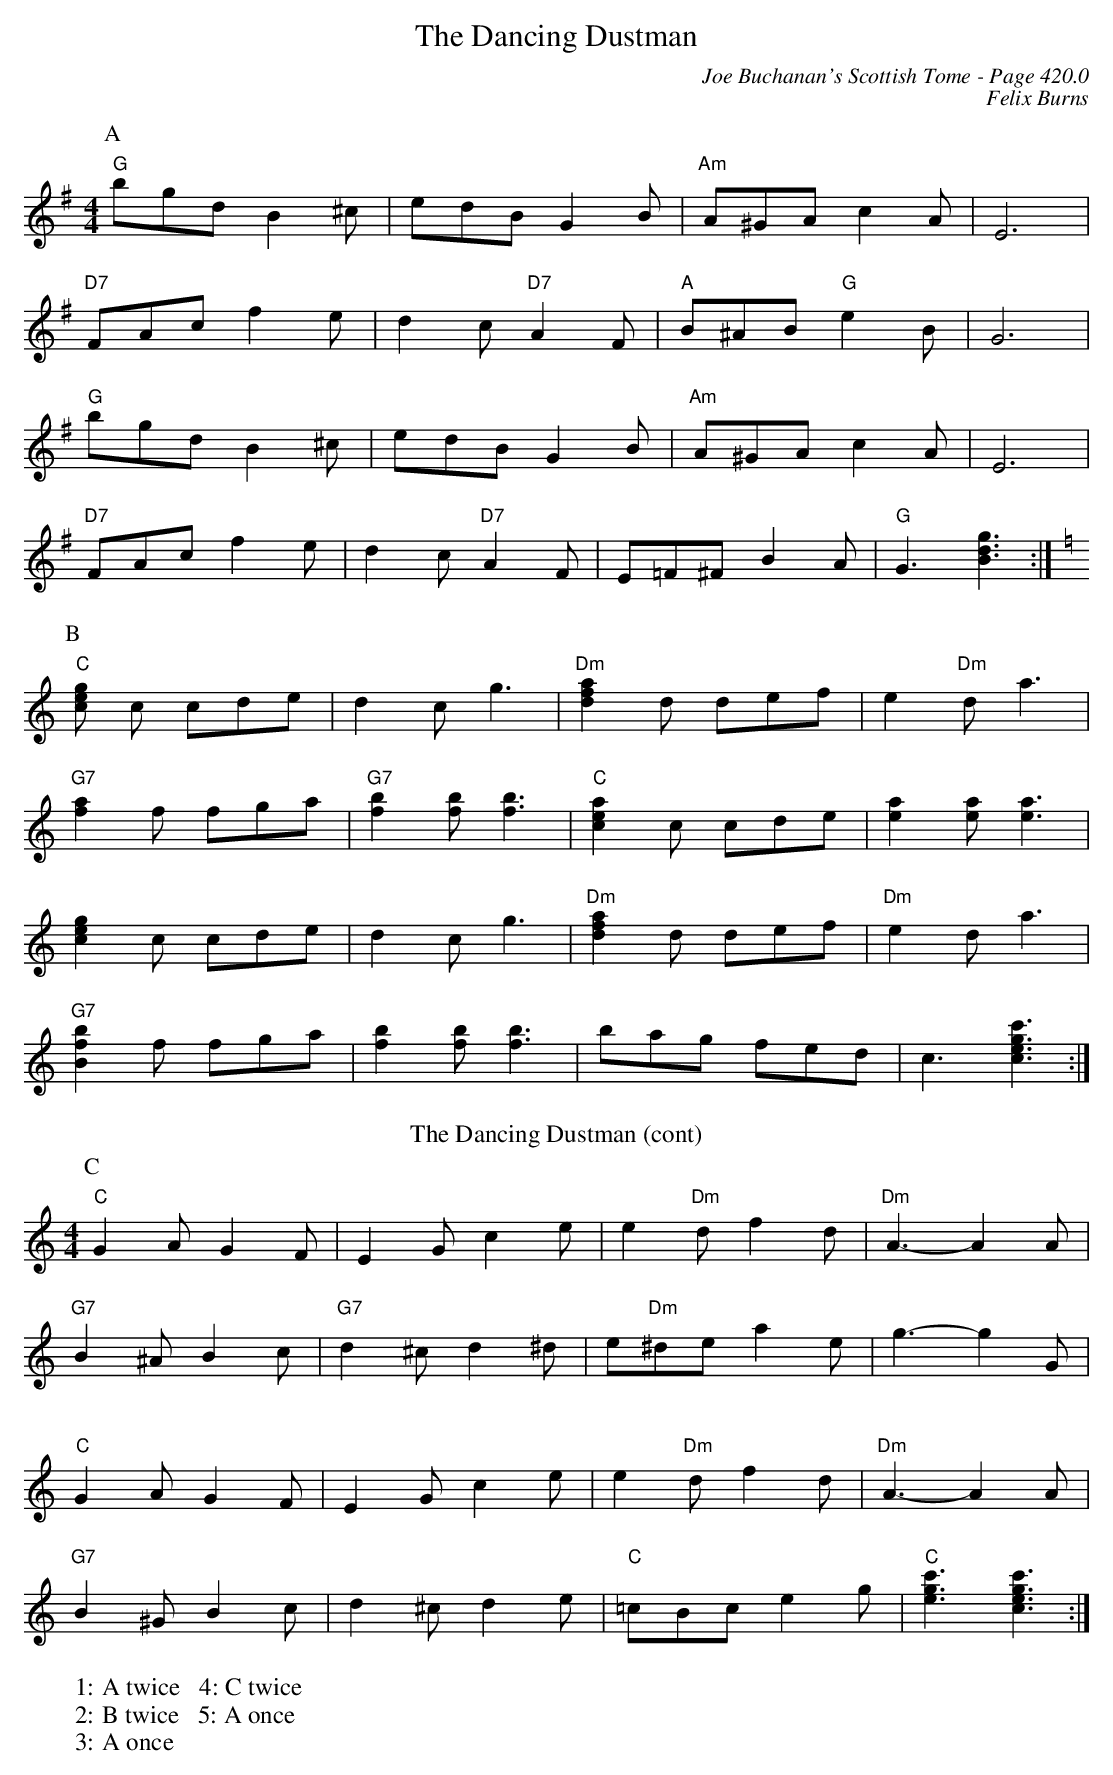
X:1
T:Dancing Dustman, The
C:Joe Buchanan's Scottish Tome - Page 420.0
C:Felix Burns
L:1/8
M:4/4
K:Gmaj
P:A
"G"bgd B2 ^c | edB G2 B | "Am"A^GA c2 A | E6 |
"D7"FAc f2 e| d2 c "D7"A2 F | "A"B^AB "G"e2 B | G6 |
"G"bgd B2 ^c | edB G2 B | "Am"A^GA c2 A | E6 |
"D7"FAc f2 e| d2 c "D7"A2 F | E=F^F B2 A | "G"G3 [Bdg]3 :|[K:Cmaj]
P:B
"C"[ceg] c cde | d2 c g3 | "Dm"[dfa]2 d def | e2 "Dm"d a3 |
"G7"[fa]2 f fga | "G7"[fb]2 [fb] [fb]3 | "C"[cea]2 c cde | [ea]2 [ea] [ea]3 |
[ceg]2 c cde | d2 c g3 | "Dm"[dfa]2 d def | "Dm"e2 d a3 |
"G7"[Bfb]2 f fga | [fb]2 [fb] [fb]3 | bag fed | c3 [cegc']3 :|[K:Cmaj]
T:Dancing Dustman (cont), The
P:C
"C"G2 A G2 F | E2 G c2 e | e2 "Dm"d f2 d | "Dm"A3- A2 A |
"G7"B2 ^A B2 c | "G7"d2 ^c d2 ^d | e"Dm"^de a2 e | g3- g2 G |
"C"G2 A G2 F | E2 G c2 e | e2 "Dm"d f2 d | "Dm"A3- A2 A |
"G7"B2 ^G B2 c | d2 ^c d2 e | "C"=cBc e2 g | "C"[egc']3 [cegc']3 :|
W:1:A twice   4: C twice
W:2:B twice   5: A once
W:3:A once
